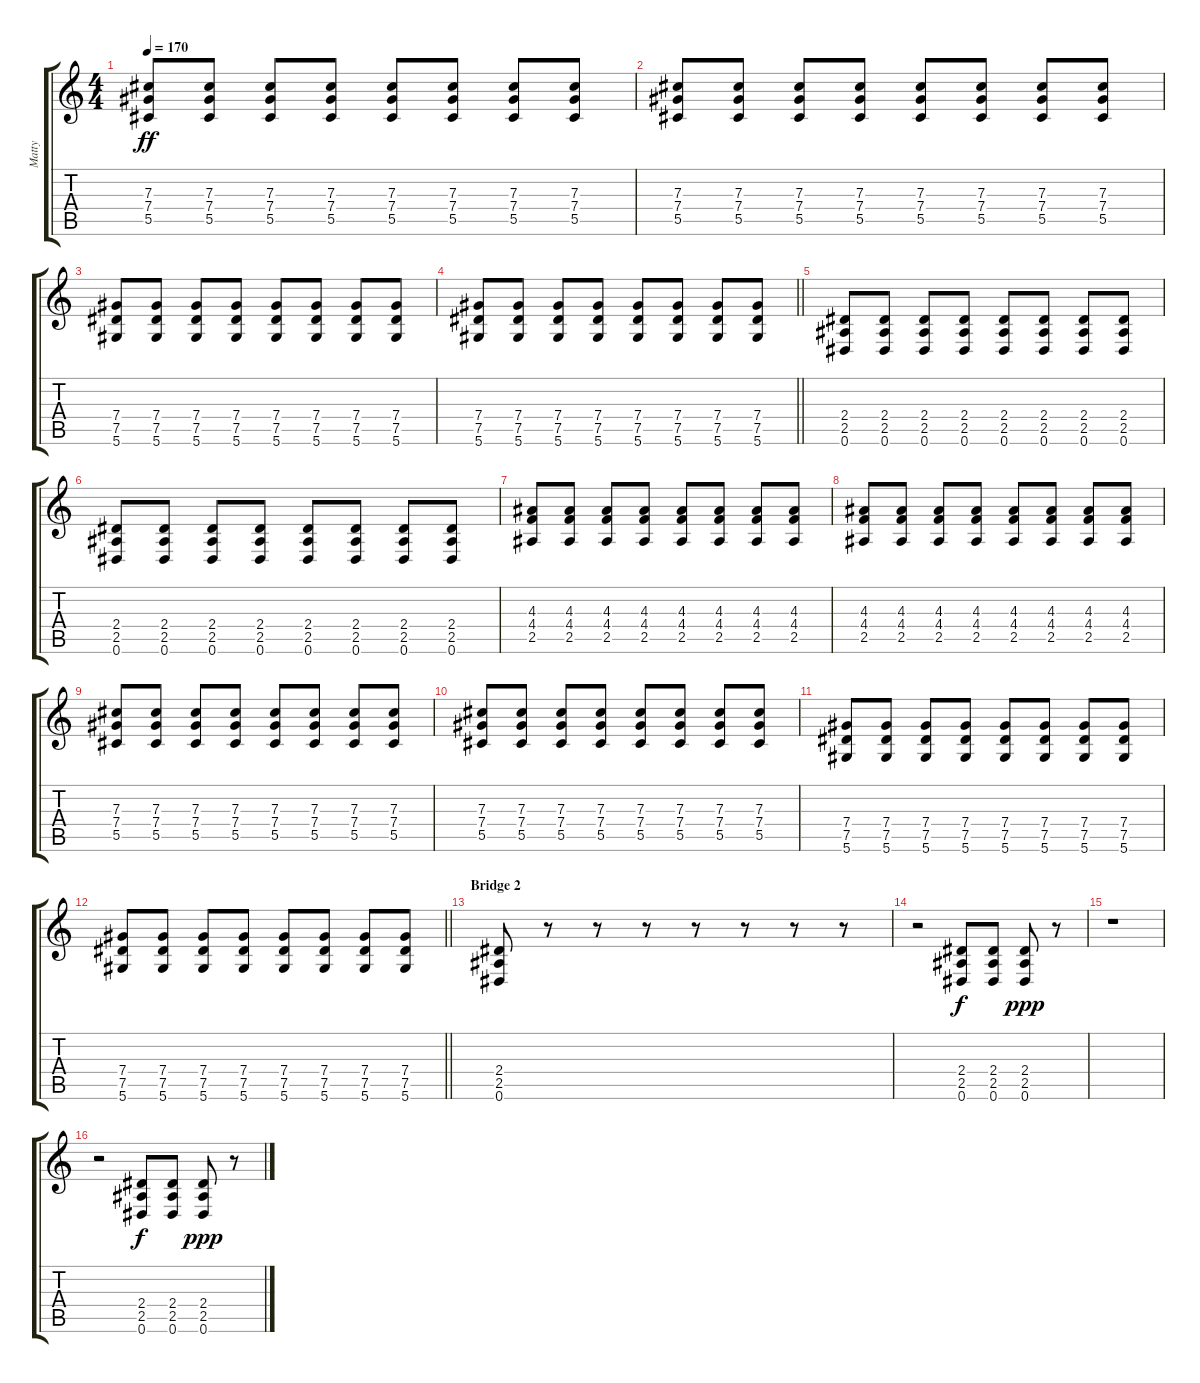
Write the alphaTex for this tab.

\track ("Matty" "Matty") {instrument overdrivenguitar}
\staff {score tabs}
\tuning (Eb4 Bb3 Gb3 Db3 Ab2 Eb2) {hide}
\ts (4 4)
\tempo 170
\clef g2
\ks c
(7.3 7.4 5.5).8{dy ff} (7.3 7.4 5.5).8 (7.3 7.4 5.5).8 (7.3 7.4 5.5).8 (7.3 7.4 5.5).8 (7.3 7.4 5.5).8 (7.3 7.4 5.5).8 (7.3 7.4 5.5).8 |
(7.3 7.4 5.5).8 (7.3 7.4 5.5).8 (7.3 7.4 5.5).8 (7.3 7.4 5.5).8 (7.3 7.4 5.5).8 (7.3 7.4 5.5).8 (7.3 7.4 5.5).8 (7.3 7.4 5.5).8 |
(7.4 7.5 5.6).8 (7.4 7.5 5.6).8 (7.4 7.5 5.6).8 (7.4 7.5 5.6).8 (7.4 7.5 5.6).8 (7.4 7.5 5.6).8 (7.4 7.5 5.6).8 (7.4 7.5 5.6).8 |
\barLineRight lightlight
(7.4 7.5 5.6).8 (7.4 7.5 5.6).8 (7.4 7.5 5.6).8 (7.4 7.5 5.6).8 (7.4 7.5 5.6).8 (7.4 7.5 5.6).8 (7.4 7.5 5.6).8 (7.4 7.5 5.6).8 |
(2.4 2.5 0.6).8 (2.4 2.5 0.6).8 (2.4 2.5 0.6).8 (2.4 2.5 0.6).8 (2.4 2.5 0.6).8 (2.4 2.5 0.6).8 (2.4 2.5 0.6).8 (2.4 2.5 0.6).8 |
(2.4 2.5 0.6).8 (2.4 2.5 0.6).8 (2.4 2.5 0.6).8 (2.4 2.5 0.6).8 (2.4 2.5 0.6).8 (2.4 2.5 0.6).8 (2.4 2.5 0.6).8 (2.4 2.5 0.6).8 |
(4.3 4.4 2.5).8 (4.3 4.4 2.5).8 (4.3 4.4 2.5).8 (4.3 4.4 2.5).8 (4.3 4.4 2.5).8 (4.3 4.4 2.5).8 (4.3 4.4 2.5).8 (4.3 4.4 2.5).8 |
(4.3 4.4 2.5).8 (4.3 4.4 2.5).8 (4.3 4.4 2.5).8 (4.3 4.4 2.5).8 (4.3 4.4 2.5).8 (4.3 4.4 2.5).8 (4.3 4.4 2.5).8 (4.3 4.4 2.5).8 |
(7.3 7.4 5.5).8 (7.3 7.4 5.5).8 (7.3 7.4 5.5).8 (7.3 7.4 5.5).8 (7.3 7.4 5.5).8 (7.3 7.4 5.5).8 (7.3 7.4 5.5).8 (7.3 7.4 5.5).8 |
(7.3 7.4 5.5).8 (7.3 7.4 5.5).8 (7.3 7.4 5.5).8 (7.3 7.4 5.5).8 (7.3 7.4 5.5).8 (7.3 7.4 5.5).8 (7.3 7.4 5.5).8 (7.3 7.4 5.5).8 |
(7.4 7.5 5.6).8 (7.4 7.5 5.6).8 (7.4 7.5 5.6).8 (7.4 7.5 5.6).8 (7.4 7.5 5.6).8 (7.4 7.5 5.6).8 (7.4 7.5 5.6).8 (7.4 7.5 5.6).8 |
\barLineRight lightlight
(7.4 7.5 5.6).8 (7.4 7.5 5.6).8 (7.4 7.5 5.6).8 (7.4 7.5 5.6).8 (7.4 7.5 5.6).8 (7.4 7.5 5.6).8 (7.4 7.5 5.6).8 (7.4 7.5 5.6).8 |
\section ("" "Bridge 2")
(2.4 2.5 0.6).8 r.8 r.8 r.8 r.8 r.8 r.8 r.8 |
r.2 (2.4 2.5 0.6).8{dy f} (2.4 2.5 0.6).8 (2.4 2.5 0.6).8{dy ppp} r.8 |
r.1 |
r.2 (2.4 2.5 0.6).8{dy f} (2.4 2.5 0.6).8 (2.4 2.5 0.6).8{dy ppp} r.8
